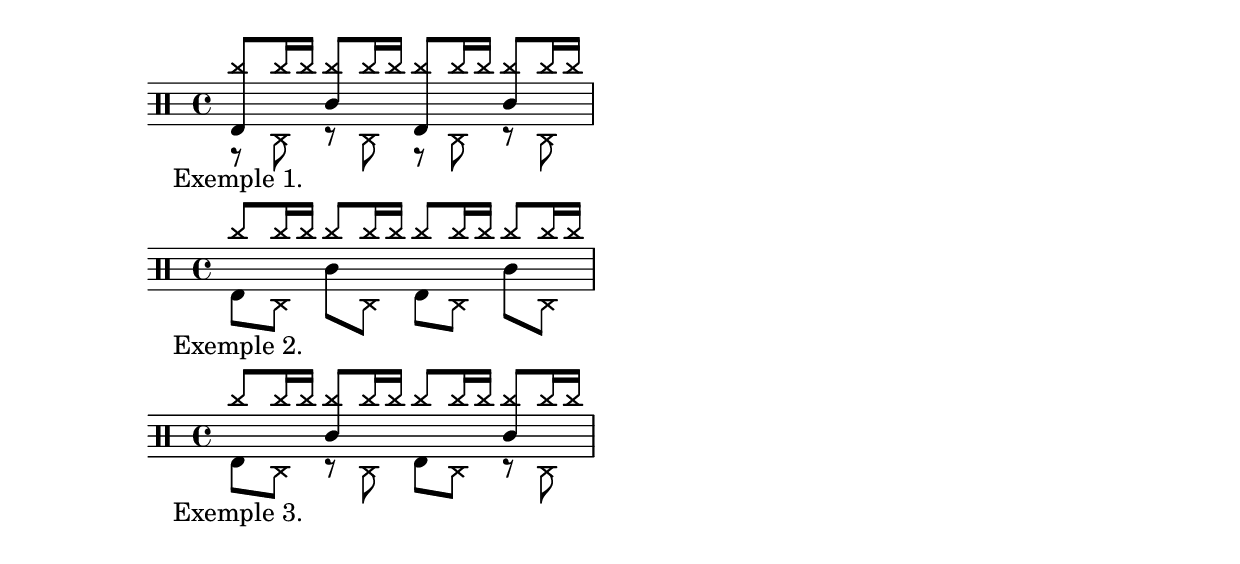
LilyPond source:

\version "2.22.1"
\language français
\include "../0_drum_style_perso.ly"


\header {
  title = ""
  composer = " "
}


up = \drummode {
  <cymr bd>8 cymr16 cymr <cymr sn>8 cymr16 cymr <cymr bd>8 cymr16 cymr <cymr sn>8 cymr16 cymr 
}
down = \drummode {
  r8 hhp r hhp r hhp r hhp
}
\score {
  <<
		\new DrumStaff
	<<
	  \set DrumStaff.drumStyleTable = #(alist->hash-table mydrums)
	  \new DrumVoice { \voiceOne \up }
	  \new DrumVoice { \voiceTwo \down }
	>>
	\addlyrics { "Exemple 1." }
  >>
}

up = \drummode {
  cymr8 cymr16 cymr cymr8 cymr16 cymr cymr8 cymr16 cymr cymr8 cymr16 cymr 
}
down = \drummode {
  bd8[ hhp] sn[ hhp] bd[ hhp] sn[ hhp]
}
\score {
  <<
		\new DrumStaff
	<<
	  \set DrumStaff.drumStyleTable = #(alist->hash-table mydrums)
	  \new DrumVoice { \voiceOne \up }
	  \new DrumVoice { \voiceTwo \down }
	>>
	\addlyrics { "Exemple 2." }
  >>
}

up = \drummode {
  cymr8 cymr16 cymr <sn \xNote cymr>8 cymr16 cymr cymr8 cymr16 cymr <sn \xNote cymr>8 cymr16 cymr 
}
down = \drummode {
  bd8 hhp8 r8 hhp bd hhp r8 hhp 
}
\score {
  <<
		\new DrumStaff
	<<
	  \set DrumStaff.drumStyleTable = #(alist->hash-table mydrums)
	  \new DrumVoice { \voiceOne \up }
	  \new DrumVoice { \voiceTwo \down }
	>>
	\addlyrics { "Exemple 3." }
  >>
}
